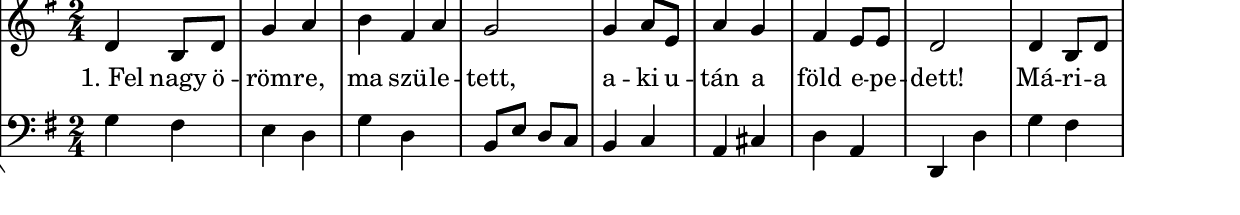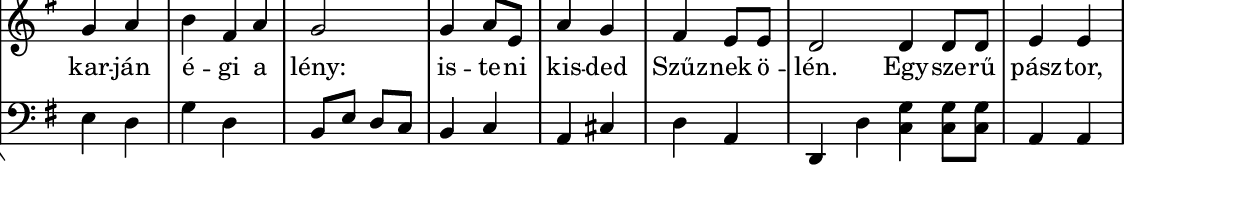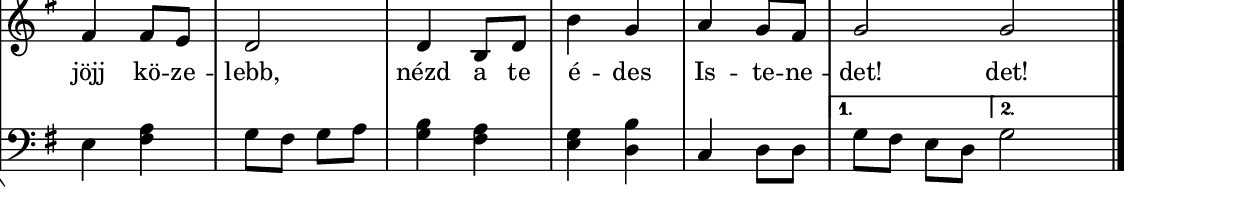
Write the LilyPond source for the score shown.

% MusicXML to Lilypond converter by Kovi

szovegAAA = \lyricmode {  "1. Fel" "nagy" "ö" -- "röm" -- "re," "ma" "szü" -- "le" -- "tett," "a" -- "ki" "u" -- "tán" "a" "föld" "e" -- "pe" -- "dett!" "Má" -- "ri" -- "a" "kar" -- "ján" "é" -- "gi" "a" "lény:" "is" -- "te" -- "ni" "kis" -- "ded" "Szűz" -- "nek" "ö" -- "lén." "Egy" -- "sze" -- "rű" "pász" -- "tor," "jöjj" "kö" -- "ze" -- "lebb," "nézd" "a" "te" "é" -- "des" "Is" -- "te" -- "ne" -- "det!" "det!"  }

% Analyzing...
% 2 parts
% 1 Staff
% forceBassClefActive = 
melody = {
\new StaffGroup <<
% 1 Staff
% 55 notes in the part
% 1 voices

\new Staff
\new Voice {
% 55 notes
% 25 mesaures

% Measure 1
\clef "treble"
\key g \major
\time 2/4 
d'4 b8 d'8 
% Measure 2
g'4 a'4 
% Measure 3
b'4 fis'8 a'8 
% Measure 4
g'2 
% Measure 5
g'4 a'8 e'8 
% Measure 6
a'4 g'4 
% Measure 7
fis'4 e'8 e'8 
% Measure 8
d'2 
% Measure 9
d'4 b8 d'8 
% Measure 10
\break
g'4 a'4 
% Measure 11
b'4 fis'8 a'8 
% Measure 12
g'2 
% Measure 13
g'4 a'8 e'8 
% Measure 14
a'4 g'4 
% Measure 15
fis'4 e'8 e'8 
% Measure 16
d'2 
% Measure 17
\repeat volta 2 {
\bar "|:" d'4 d'8 d'8 
% Measure 18
e'4 e'4 
% Measure 19
\break
fis'4 fis'8 e'8 
% Measure 20
d'2 
% Measure 21
d'4 b8 d'8 
% Measure 22
b'4 g'4 
% Measure 23
a'4 g'8 fis'8 
% Measure 24
}\alternative {
{g'2 \bar ":|" }
% Measure 25
{g'2 \bar "|." }
}
} % voice
\addlyrics { \szovegAAA }

% 1 Staff
% 67 notes in the part
% 1 voices

\new Staff
\new Voice {
% 67 notes
% 25 mesaures

% Measure 1
\clef "bass"
\key g \major
\time 2/4 
g4 fis4 
% Measure 2
e4 d4 
% Measure 3
g4 d4 
% Measure 4
b,8 e8 d8 c8 
% Measure 5
b,4 c4 
% Measure 6
a,4 cis4 
% Measure 7
d4 a,4 
% Measure 8
d,4 d4 
% Measure 9
g4 fis4 
% Measure 10
\break
e4 d4 
% Measure 11
g4 d4 
% Measure 12
b,8 e8 d8 c8 
% Measure 13
b,4 c4 
% Measure 14
a,4 cis4 
% Measure 15
d4 a,4 
% Measure 16
d,4 d4 
% Measure 17
\repeat volta 2 {
\bar "|:" <c g >4 <c g >8 <c g >8 
% Measure 18
a,4 a,4 
% Measure 19
\break
e4 <fis a >4 
% Measure 20
g8 fis8 g8 a8 
% Measure 21
<g b >4 <fis a >4 
% Measure 22
<e g >4 <d b >4 
% Measure 23
c4 d8 d8 
% Measure 24
}\alternative {
{g8 fis8 e8 d8 \bar ":|" }
% Measure 25
{g2 \bar "|." }
}
} % voice
>>
} % melody


harmonies = \chordmode {
% 25 chords
\germanChords
g4 s4 s4 s4 s4 d4 g4 s4 e4:m s4 a4 s4 d4 a4 d4 s4 g4 s4 s4 s4 s4 d4 g4 s4 e4:m s4 a4 s4 d4 a4 d4 s4 g4 s4 e4:m s4 d4 s4 g4 s4 g4 s4 e4:m s4 d4 s4 g4 s4 g4
}

\include "../../definitions.ly"
